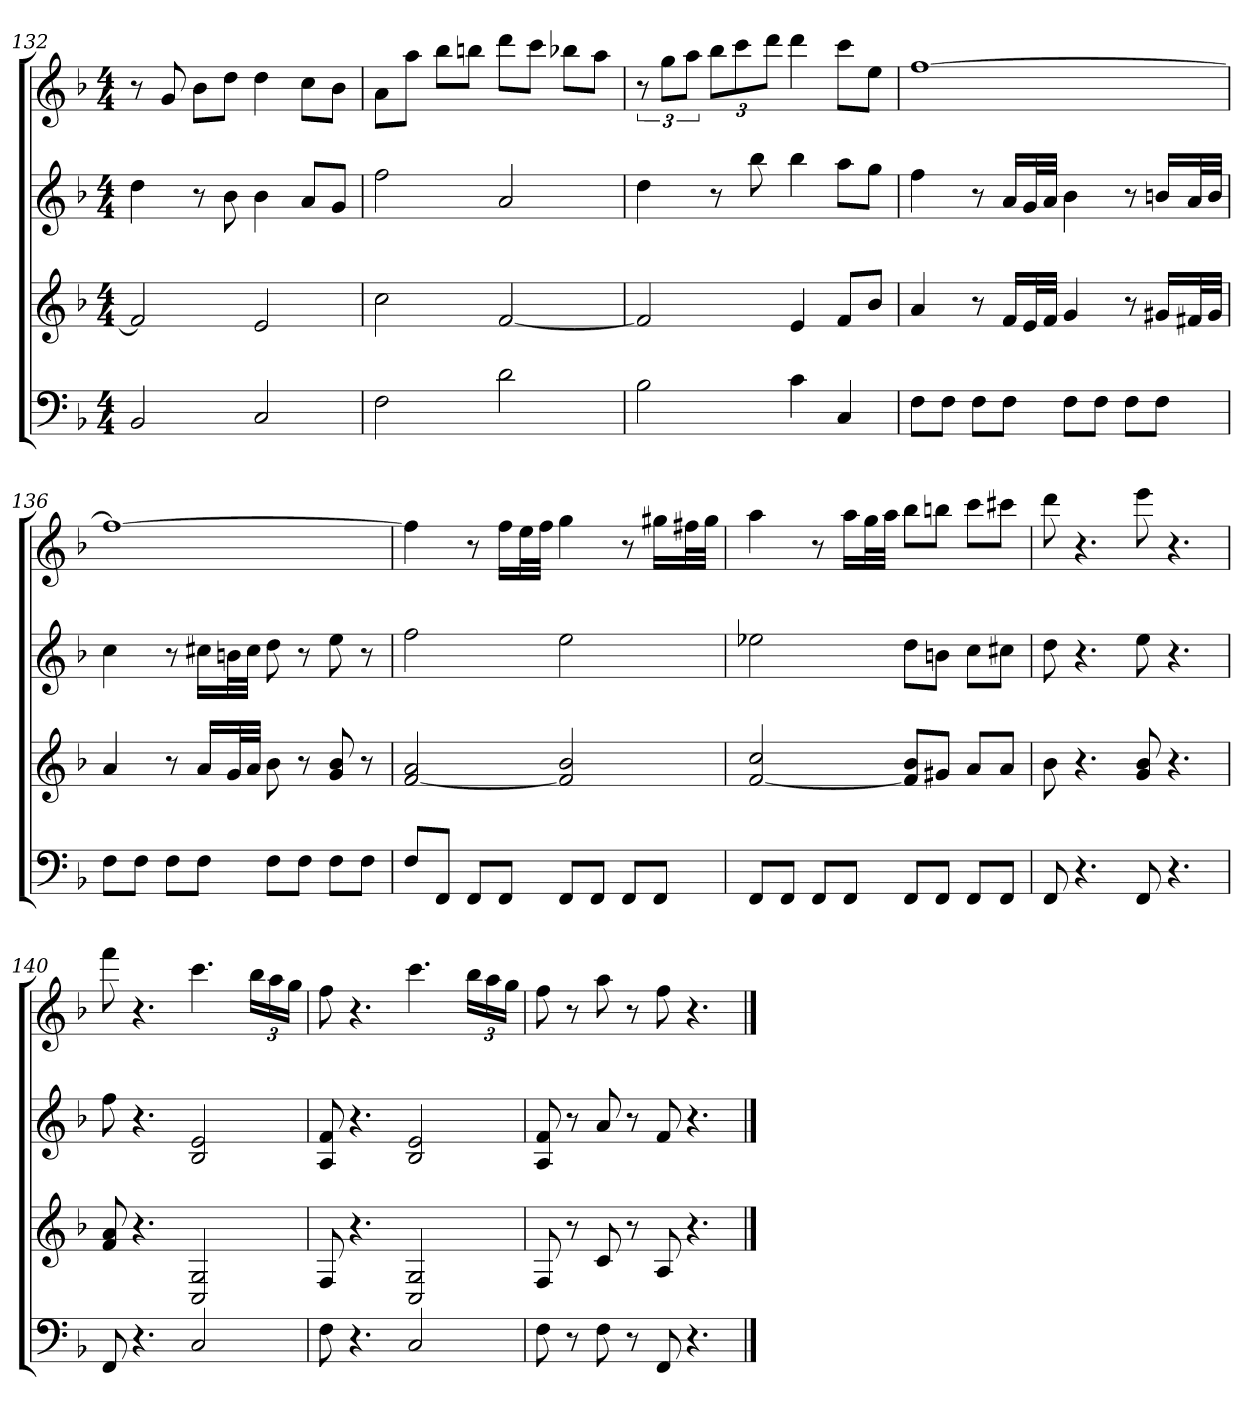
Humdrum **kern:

**kern	**kern	**kern	**kern
*part4	*part3	*part2	*part1
*staff4	*staff3	*staff2	*staff1
*k[b-]	*k[b-]	*k[b-]	*k[b-]
*F:	*F:	*F:	*F:
*M4/4	*M4/4	*M4/4	*M4/4
=132	=132	=132	=132
2BB-	2f]	4dd	8r
.	.	.	8g
.	.	8r	8b-L
.	.	8b-	8ddJ
2C	2e	4b-	4dd
.	.	8aL	8ccL
.	.	8gJ	8b-J
=133	=133	=133	=133
2F	2cc	2ff	8aL
.	.	.	8aaJ
.	.	.	8bb-L
.	.	.	8bbnJ
2d	[2f	2a	8dddL
.	.	.	8cccJ
.	.	.	8bb-XL
.	.	.	8aaJ
=134	=134	=134	=134
2B-	2f]	4dd	12r
.	.	.	12ggL
.	.	.	12aaJ
.	.	8r	12bb-L
.	.	.	12ccc
.	.	8bb-	.
.	.	.	12dddJ
4c	4e	4bb-	4ddd
4C	8fL	8aaL	8cccL
.	8b-J	8ggJ	8eeJ
=135	=135	=135	=135
8FL	4a	4ff	[1ff
8FJ	.	.	.
8FL	8r	8r	.
8FJ	16fLL	16aLL	.
.	32eL	32gL	.
.	32fJJJ	32aJJJ	.
8FL	4g	4b-	.
8FJ	.	.	.
8FL	8r	8r	.
8FJ	16g#XLL	16bnLL	.
.	32f#XL	32aL	.
.	32g#JJJ	32bJJJ	.
=136	=136	=136	=136
8FL	4a	4cc	1ff_
8FJ	.	.	.
8FL	8r	8r	.
8FJ	16aLL	16cc#XLL	.
.	32gL	32bnL	.
.	32aJJJ	32cc#JJJ	.
8FL	8b-	8dd	.
8FJ	8r	8r	.
8FL	8g 8b-	8ee	.
8FJ	8r	8r	.
=137	=137	=137	=137
8FL	[2f 2a	2ff	4ff]
8FFJ	.	.	.
8FFL	.	.	8r
8FFJ	.	.	16ffLL
.	.	.	32eeL
.	.	.	32ffJJJ
8FFL	2f] 2b-	2ee	4gg
8FFJ	.	.	.
8FFL	.	.	8r
8FFJ	.	.	16gg#XLL
.	.	.	32ff#XL
.	.	.	32gg#JJJ
=138	=138	=138	=138
8FFL	[2f 2cc	2ee-X	4aa
8FFJ	.	.	.
8FFL	.	.	8r
8FFJ	.	.	16aaLL
.	.	.	32ggL
.	.	.	32aaJJJ
8FFL	8f] 8b-L	8ddL	8bb-L
8FFJ	8g#XJ	8bnJ	8bbnJ
8FFL	8aL	8ccL	8cccL
8FFJ	8aJ	8cc#XJ	8ccc#XJ
=139	=139	=139	=139
8FF	8b-	8dd	8ddd
4.r	4.r	4.r	4.r
8FF	8g 8b-	8ee	8eee
4.r	4.r	4.r	4.r
=140	=140	=140	=140
8FF	8f 8a	8ff	8fff
4.r	4.r	4.r	4.r
2C	2C 2G	2B- 2e	4.ccc
.	.	.	24bb-LL
.	.	.	24aa
.	.	.	24ggJJ
=141	=141	=141	=141
8F	8F	8A 8f	8ff
4.r	4.r	4.r	4.r
2C	2C 2G	2B- 2e	4.ccc
.	.	.	24bb-LL
.	.	.	24aa
.	.	.	24ggJJ
=142	=142	=142	=142
8F	8F	8A 8f	8ff
8r	8r	8r	8r
8F	8c	8a	8aa
8r	8r	8r	8r
8FF	8A	8f	8ff
4.r	4.r	4.r	4.r
==	==	==	==
*-	*-	*-	*-
